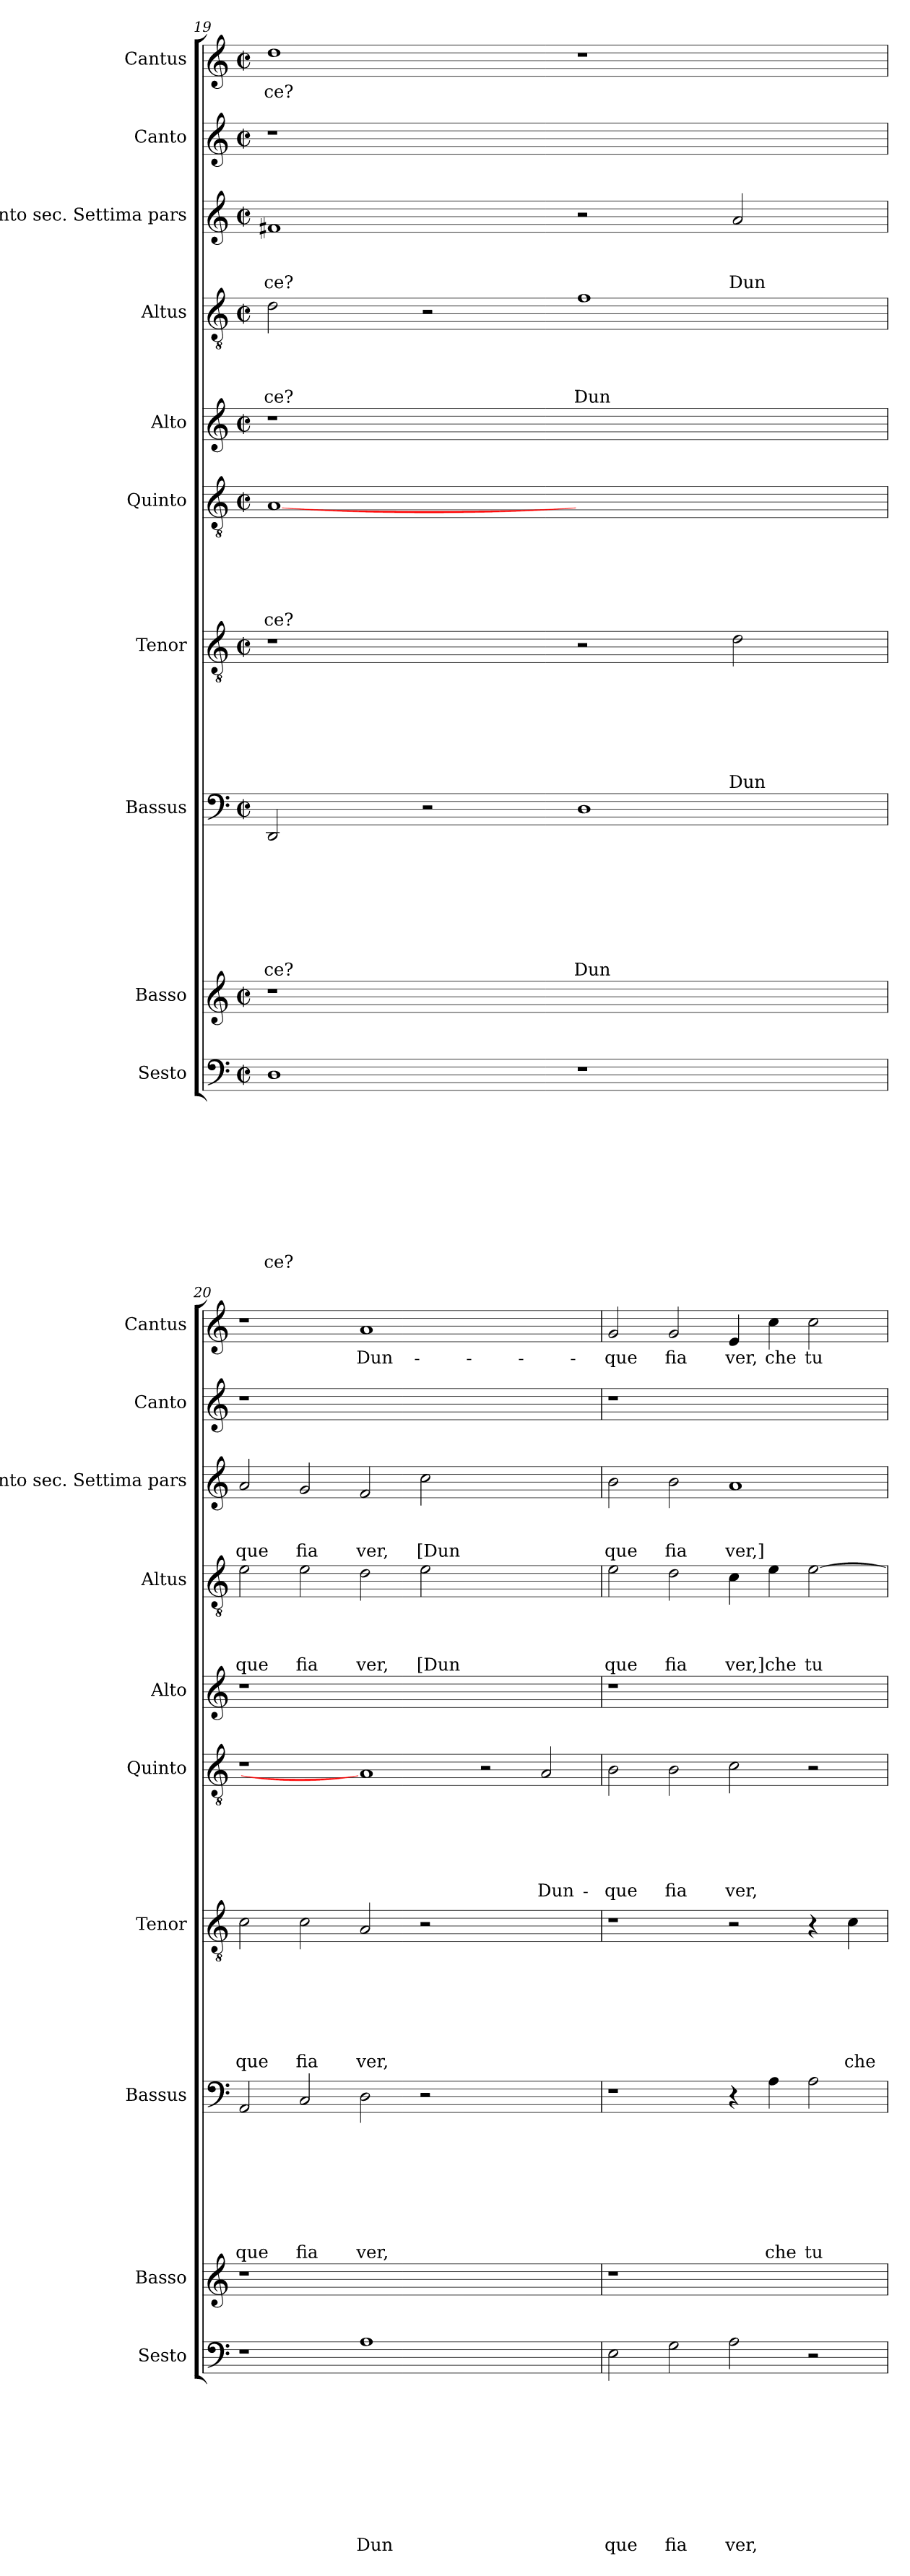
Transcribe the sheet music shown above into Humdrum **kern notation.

**kern	**text	**text	**text	**text	**text	**text	**text	**text	**text	**text	**kern	**kern	**text	**text	**text	**text	**text	**text	**text	**text	**kern	**text	**text	**text	**text	**text	**text	**text	**kern	**text	**text	**text	**text	**text	**text	**kern	**kern	**text	**text	**text	**text	**kern	**text	**text	**text	**kern	**kern	**text
*part10	*part10	*part10	*part10	*part10	*part10	*part10	*part10	*part10	*part10	*part10	*part9	*part8	*part8	*part8	*part8	*part8	*part8	*part8	*part8	*part8	*part7	*part7	*part7	*part7	*part7	*part7	*part7	*part7	*part6	*part6	*part6	*part6	*part6	*part6	*part6	*part5	*part4	*part4	*part4	*part4	*part4	*part3	*part3	*part3	*part3	*part2	*part1	*part1
*staff10	*staff10	*staff10	*staff10	*staff10	*staff10	*staff10	*staff10	*staff10	*staff10	*staff10	*staff9	*staff8	*staff8	*staff8	*staff8	*staff8	*staff8	*staff8	*staff8	*staff8	*staff7	*staff7	*staff7	*staff7	*staff7	*staff7	*staff7	*staff7	*staff6	*staff6	*staff6	*staff6	*staff6	*staff6	*staff6	*staff5	*staff4	*staff4	*staff4	*staff4	*staff4	*staff3	*staff3	*staff3	*staff3	*staff2	*staff1	*staff1
*I"Sesto	*	*	*	*	*	*	*	*	*	*	*I"Basso	*I"Bassus	*	*	*	*	*	*	*	*	*I"Tenor	*	*	*	*	*	*	*	*I"Quinto	*	*	*	*	*	*	*I"Alto	*I"Altus	*	*	*	*	*I"Canto sec. Settima pars	*	*	*	*I"Canto	*I"Cantus	*
*I'Sesto	*	*	*	*	*	*	*	*	*	*	*I'Basso	*I'Bassus	*	*	*	*	*	*	*	*	*I'Tenor	*	*	*	*	*	*	*	*I'Quinto	*	*	*	*	*	*	*I'Alto	*I'Altus	*	*	*	*	*I'Canto sec. Settima pars	*	*	*	*I'Canto	*I'Cantus	*
*clefF4	*	*	*	*	*	*	*	*	*	*	*clefG2	*clefF4	*	*	*	*	*	*	*	*	*clefGv2	*	*	*	*	*	*	*	*clefGv2	*	*	*	*	*	*	*clefG2	*clefGv2	*	*	*	*	*clefG2	*	*	*	*clefG2	*clefG2	*
*k[]	*	*	*	*	*	*	*	*	*	*	*k[]	*k[]	*	*	*	*	*	*	*	*	*k[]	*	*	*	*	*	*	*	*k[]	*	*	*	*	*	*	*k[]	*k[]	*	*	*	*	*k[]	*	*	*	*k[]	*k[]	*
*C:	*	*	*	*	*	*	*	*	*	*	*C:	*C:	*	*	*	*	*	*	*	*	*C:	*	*	*	*	*	*	*	*C:	*	*	*	*	*	*	*C:	*C:	*	*	*	*	*C:	*	*	*	*C:	*C:	*
*M2/2	*	*	*	*	*	*	*	*	*	*	*M2/2	*M2/2	*	*	*	*	*	*	*	*	*M2/2	*	*	*	*	*	*	*	*M2/2	*	*	*	*	*	*	*M2/2	*M2/2	*	*	*	*	*M2/2	*	*	*	*M2/2	*M2/2	*
*met(c|)	*	*	*	*	*	*	*	*	*	*	*met(c|)	*met(c|)	*	*	*	*	*	*	*	*	*met(c|)	*	*	*	*	*	*	*	*met(c|)	*	*	*	*	*	*	*met(c|)	*met(c|)	*	*	*	*	*met(c|)	*	*	*	*met(c|)	*met(c|)	*
=19	=19	=19	=19	=19	=19	=19	=19	=19	=19	=19	=19	=19	=19	=19	=19	=19	=19	=19	=19	=19	=19	=19	=19	=19	=19	=19	=19	=19	=19	=19	=19	=19	=19	=19	=19	=19	=19	=19	=19	=19	=19	=19	=19	=19	=19	=19	=19	=19
!	!	!	!	!	!	!	!	!	!	!LO:LY:b	!	!	!	!	!	!	!	!	!	!LO:LY:b	!	!	!	!	!	!	!	!	!	!	!	!	!	!	!LO:LY:b	!	!	!	!	!	!LO:LY:b	!	!	!	!LO:LY:b	!	!	!LO:LY:b
1D	.	.	.	.	.	.	.	.	.	ce?	1r	2DD/	.	.	.	.	.	.	.	ce?	1r	.	.	.	.	.	.	.	[1A	.	.	.	.	.	-ce?	1r	2d\	.	.	.	ce?	1f#X	.	.	ce?	1r	1dd	-ce?
.	.	.	.	.	.	.	.	.	.	.	.	2r	.	.	.	.	.	.	.	.	.	.	.	.	.	.	.	.	.	.	.	.	.	.	.	.	2r	.	.	.	.	.	.	.	.	.	.	.
!	!	!	!	!	!	!	!	!	!	!	!	!	!	!	!	!	!	!	!	!LO:LY:b	!	!	!	!	!	!	!	!	!	!	!	!	!	!	!	!	!	!	!	!	!LO:LY:b	!	!	!	!	!	!	!
1r	.	.	.	.	.	.	.	.	.	.	1ryy	1D	.	.	.	.	.	.	.	Dun	2r	.	.	.	.	.	.	.	1ryy	.	.	.	.	.	.	1ryy	1f	.	.	.	Dun	2r	.	.	.	1ryy	1r	.
!	!	!	!	!	!	!	!	!	!	!	!	!	!	!	!	!	!	!	!	!	!	!	!	!	!	!	!	!LO:LY:b	!	!	!	!	!	!	!	!	!	!	!	!	!	!	!	!	!LO:LY:b	!	!	!
.	.	.	.	.	.	.	.	.	.	.	.	.	.	.	.	.	.	.	.	.	2d\	.	.	.	.	.	.	Dun	.	.	.	.	.	.	.	.	.	.	.	.	.	2a/	.	.	Dun	.	.	.
=20	=20	=20	=20	=20	=20	=20	=20	=20	=20	=20	=20	=20	=20	=20	=20	=20	=20	=20	=20	=20	=20	=20	=20	=20	=20	=20	=20	=20	=20	=20	=20	=20	=20	=20	=20	=20	=20	=20	=20	=20	=20	=20	=20	=20	=20	=20	=20	=20
!	!	!	!	!	!	!	!	!	!	!	!	!	!	!	!	!	!	!	!	!LO:LY:b	!	!	!	!	!	!	!	!LO:LY:b	!	!	!	!	!	!	!	!	!	!	!	!	!LO:LY:b	!	!	!	!LO:LY:b	!	!	!
1r	.	.	.	.	.	.	.	.	.	.	1r	2AA/	.	.	.	.	.	.	.	que	2c\	.	.	.	.	.	.	que	1r	.	.	.	.	.	.	1r	2e\	.	.	.	que	2a/	.	.	que	1r	1r	.
!	!	!	!	!	!	!	!	!	!	!	!	!	!	!	!	!	!	!	!	!LO:LY:b	!	!	!	!	!	!	!	!LO:LY:b	!	!	!	!	!	!	!	!	!	!	!	!	!LO:LY:b	!	!	!	!LO:LY:b	!	!	!
.	.	.	.	.	.	.	.	.	.	.	.	2C/	.	.	.	.	.	.	.	fia	2c\	.	.	.	.	.	.	fia	.	.	.	.	.	.	.	.	2e\	.	.	.	fia	2g/	.	.	fia	.	.	.
!	!	!	!	!	!	!	!	!	!	!LO:LY:b	!	!	!	!	!	!	!	!	!	!LO:LY:b	!	!	!	!	!	!	!	!LO:LY:b	!	!	!	!	!	!	!	!	!	!	!	!	!LO:LY:b	!	!	!	!LO:LY:b	!	!	!LO:LY:b
1A	.	.	.	.	.	.	.	.	.	Dun	0ryy	2D\	.	.	.	.	.	.	.	ver,	2A/	.	.	.	.	.	.	ver,	1A]	.	.	.	.	.	.	0ryy	2d\	.	.	.	ver,	2f/	.	.	ver,	0ryy	1a	Dun-
!	!	!	!	!	!	!	!	!	!	!	!	!	!	!	!	!	!	!	!	!	!	!	!	!	!	!	!	!	!	!	!	!	!	!	!	!	!	!	!	!	!LO:LY:b	!	!	!	!LO:LY:b	!	!	!
.	.	.	.	.	.	.	.	.	.	.	.	2r	.	.	.	.	.	.	.	.	2r	.	.	.	.	.	.	.	.	.	.	.	.	.	.	.	2e\	.	.	.	[Dun	2cc\	.	.	[Dun	.	.	.
1ryy	.	.	.	.	.	.	.	.	.	.	.	1ryy	.	.	.	.	.	.	.	.	1ryy	.	.	.	.	.	.	.	2r	.	.	.	.	.	.	.	1ryy	.	.	.	.	1ryy	.	.	.	.	1ryy	.
!	!	!	!	!	!	!	!	!	!	!	!	!	!	!	!	!	!	!	!	!	!	!	!	!	!	!	!	!	!	!	!	!	!	!	!LO:LY:b	!	!	!	!	!	!	!	!	!	!	!	!	!
.	.	.	.	.	.	.	.	.	.	.	.	.	.	.	.	.	.	.	.	.	.	.	.	.	.	.	.	.	2A/	.	.	.	.	.	Dun-	.	.	.	.	.	.	.	.	.	.	.	.	.
!!LO:PB:g=z
=21	=21	=21	=21	=21	=21	=21	=21	=21	=21	=21	=21	=21	=21	=21	=21	=21	=21	=21	=21	=21	=21	=21	=21	=21	=21	=21	=21	=21	=21	=21	=21	=21	=21	=21	=21	=21	=21	=21	=21	=21	=21	=21	=21	=21	=21	=21	=21	=21
!	!	!	!	!	!	!	!	!	!	!LO:LY:b	!	!	!	!	!	!	!	!	!	!	!	!	!	!	!	!	!	!	!	!	!	!	!	!	!LO:LY:b	!	!	!	!	!	!LO:LY:b	!	!	!	!LO:LY:b	!	!	!LO:LY:b
2E\	.	.	.	.	.	.	.	.	.	que	1r	1r	.	.	.	.	.	.	.	.	1r	.	.	.	.	.	.	.	2B\	.	.	.	.	.	-que	1r	2e\	.	.	.	que	2b\	.	.	que	1r	2g/	-que
!	!	!	!	!	!	!	!	!	!	!LO:LY:b	!	!	!	!	!	!	!	!	!	!	!	!	!	!	!	!	!	!	!	!	!	!	!	!	!LO:LY:b	!	!	!	!	!	!LO:LY:b	!	!	!	!LO:LY:b	!	!	!LO:LY:b
2G\	.	.	.	.	.	.	.	.	.	fia	.	.	.	.	.	.	.	.	.	.	.	.	.	.	.	.	.	.	2B\	.	.	.	.	.	fia	.	2d\	.	.	.	fia	2b\	.	.	fia	.	2g/	fia
!	!	!	!	!	!	!	!	!	!	!LO:LY:b	!	!	!	!	!	!	!	!	!	!	!	!	!	!	!	!	!	!	!	!	!	!	!	!	!LO:LY:b	!	!	!	!	!	!LO:LY:b	!	!	!	!LO:LY:b	!	!	!LO:LY:b
2A\	.	.	.	.	.	.	.	.	.	ver,	1ryy	4r	.	.	.	.	.	.	.	.	2r	.	.	.	.	.	.	.	2c\	.	.	.	.	.	ver,	1ryy	4c\	.	.	.	ver,]	1a	.	.	ver,]	1ryy	4e/	ver,
!	!	!	!	!	!	!	!	!	!	!	!	!	!	!	!	!	!	!	!	!LO:LY:b	!	!	!	!	!	!	!	!	!	!	!	!	!	!	!	!	!	!	!	!	!LO:LY:b	!	!	!	!	!	!	!LO:LY:b
.	.	.	.	.	.	.	.	.	.	.	.	4A\	.	.	.	.	.	.	.	che	.	.	.	.	.	.	.	.	.	.	.	.	.	.	.	.	4e\	.	.	.	che	.	.	.	.	.	4cc\	che
!	!	!	!	!	!	!	!	!	!	!	!	!	!	!	!	!	!	!	!	!LO:LY:b	!	!	!	!	!	!	!	!	!	!	!	!	!	!	!	!	!	!	!	!	!LO:LY:b	!	!	!	!	!	!	!LO:LY:b
2r	.	.	.	.	.	.	.	.	.	.	.	2A\	.	.	.	.	.	.	.	tu	4r	.	.	.	.	.	.	.	2r	.	.	.	.	.	.	.	[>2e\	.	.	.	tu	.	.	.	.	.	2cc\	tu
!	!	!	!	!	!	!	!	!	!	!	!	!	!	!	!	!	!	!	!	!	!	!	!	!	!	!	!	!LO:LY:b	!	!	!	!	!	!	!	!	!	!	!	!	!	!	!	!	!	!	!	!
.	.	.	.	.	.	.	.	.	.	.	.	.	.	.	.	.	.	.	.	.	4c\	.	.	.	.	.	.	che	.	.	.	.	.	.	.	.	.	.	.	.	.	.	.	.	.	.	.	.
=	=	=	=	=	=	=	=	=	=	=	=	=	=	=	=	=	=	=	=	=	=	=	=	=	=	=	=	=	=	=	=	=	=	=	=	=	=	=	=	=	=	=	=	=	=	=	=	=
*-	*-	*-	*-	*-	*-	*-	*-	*-	*-	*-	*-	*-	*-	*-	*-	*-	*-	*-	*-	*-	*-	*-	*-	*-	*-	*-	*-	*-	*-	*-	*-	*-	*-	*-	*-	*-	*-	*-	*-	*-	*-	*-	*-	*-	*-	*-	*-	*-
